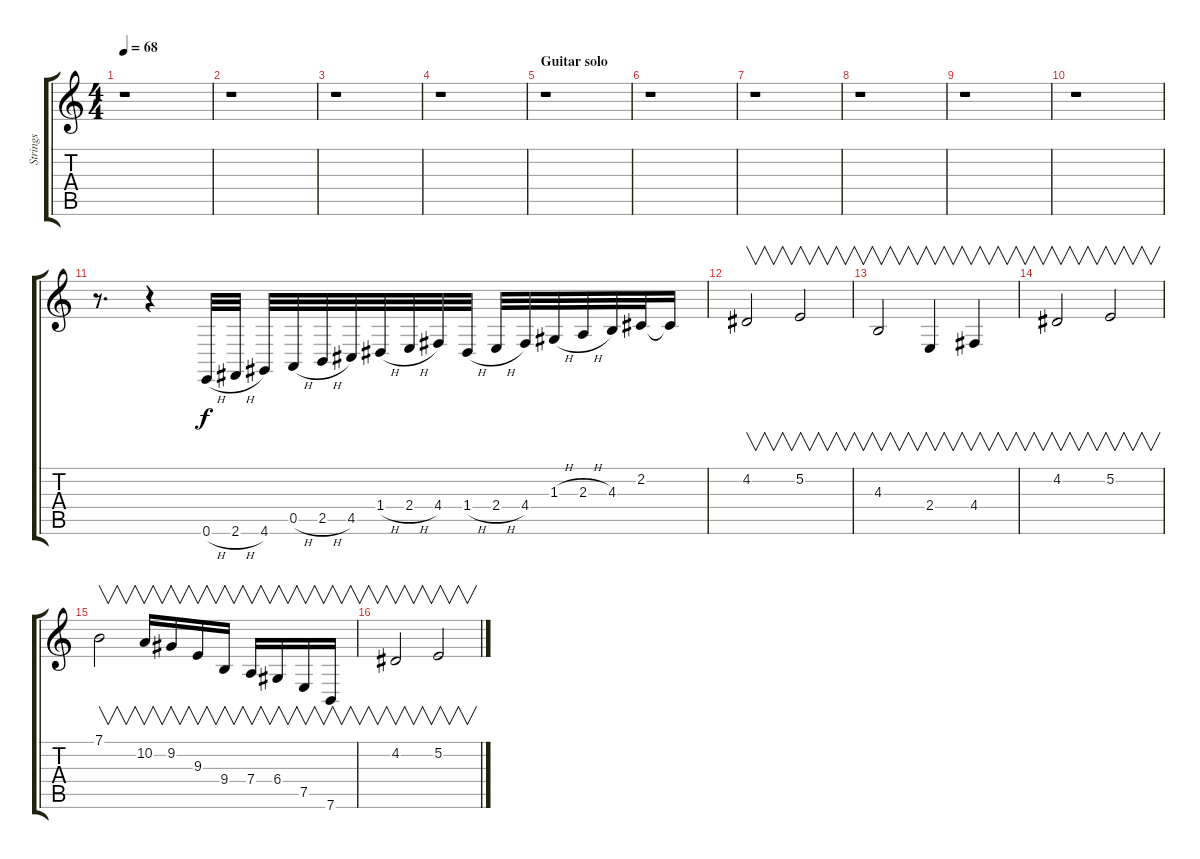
\track ("Strings" "Strings") {instrument stringensemble1}
\staff {score tabs}
\tuning (E4 B3 G3 D3 A2 E2) {hide}
\ts (4 4)
\tempo 68
\clef g2
\ks c
r.1{dy f} |
r.1 |
r.1 |
r.1 |
\section ("" "Guitar solo")
r.1 |
r.1 |
r.1 |
r.1 |
r.1 |
r.1 |
r.8{d} r.4 0.6{h}.32 2.6{h}.32 4.6.32 0.5{h}.32 2.5{h}.32 4.5.32 1.4{h}.32 2.4{h}.32 4.4.32 1.4{h}.32 2.4{h}.32 4.4.32 1.3{h}.32 2.3{h}.32 4.3.32 2.2.32 2.2{t}.16 |
4.2.2{v} 5.2.2{v} |
4.3.2{v} 2.4.4{v} 4.4.4{v} |
4.2.2{v} 5.2.2{v} |
7.1.2{v} 10.2.16{v} 9.2.16{v} 9.3.16{v} 9.4.16{v} 7.4.16{v} 6.4.16{v} 7.5.16{v} 7.6.16{v} |
4.2.2{v} 5.2.2{v}
